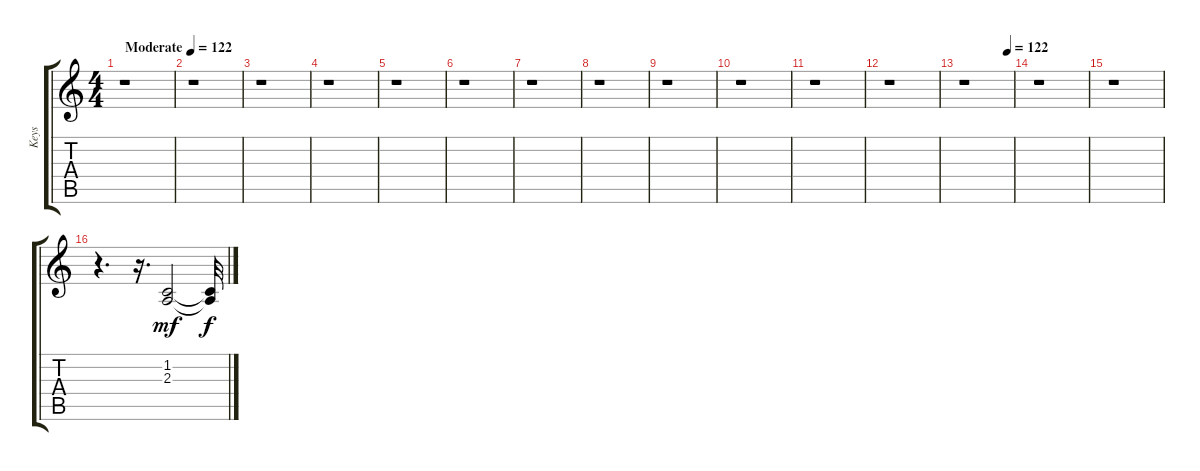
\track ("Keys" "Keys") {instrument choiraahs}
\staff {score tabs}
\tuning (E4 B3 G3 D3 A2 E2) {hide}
\ts (4 4)
\tempo (122 "Moderate")
\clef g2
\ks c
r.1{dy mf instrument choiraahs} |
r.1 |
r.1 |
r.1 |
r.1 |
r.1 |
r.1 |
r.1 |
r.1 |
r.1 |
r.1 |
r.1 |
\tempo (122 0.8854166666666666)
r.1 |
r.1 |
r.1 |
r.4{d} r.16{d} (1.2 2.3).2 (1.2{t} 2.3{t}).32{dy f}
